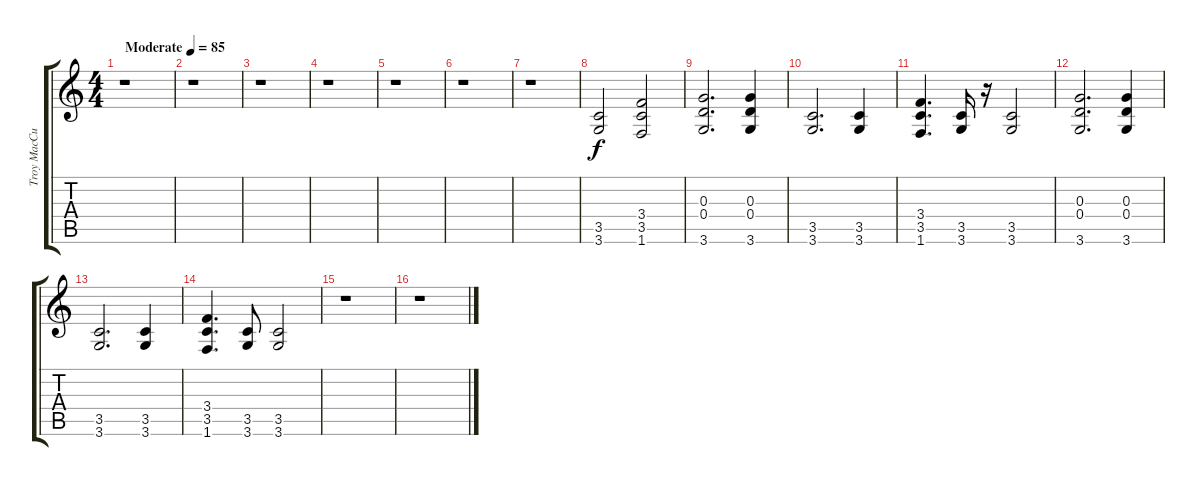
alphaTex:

\track ("Troy MacCubbin" "Troy MacCu") {instrument overdrivenguitar}
\staff {score tabs}
\tuning (E4 B3 G3 D3 A2 E2) {hide}
\ts (4 4)
\tempo (85 "Moderate")
\clef g2
\ks c
r.1{dy f instrument overdrivenguitar} |
r.1 |
r.1 |
r.1 |
r.1 |
r.1 |
r.1 |
(3.5 3.6).2 (3.4 3.5 1.6).2 |
(0.3 0.4 3.6).2{d} (0.3 0.4 3.6).4 |
(3.5 3.6).2{d} (3.5 3.6).4 |
(3.4 3.5 1.6).4{d} (3.5 3.6).16 r.16 (3.5 3.6).2 |
(0.3 0.4 3.6).2{d} (0.3 0.4 3.6).4 |
(3.5 3.6).2{d} (3.5 3.6).4 |
(3.4 3.5 1.6).4{d} (3.5 3.6).8 (3.5 3.6).2 |
r.1 |
r.1
